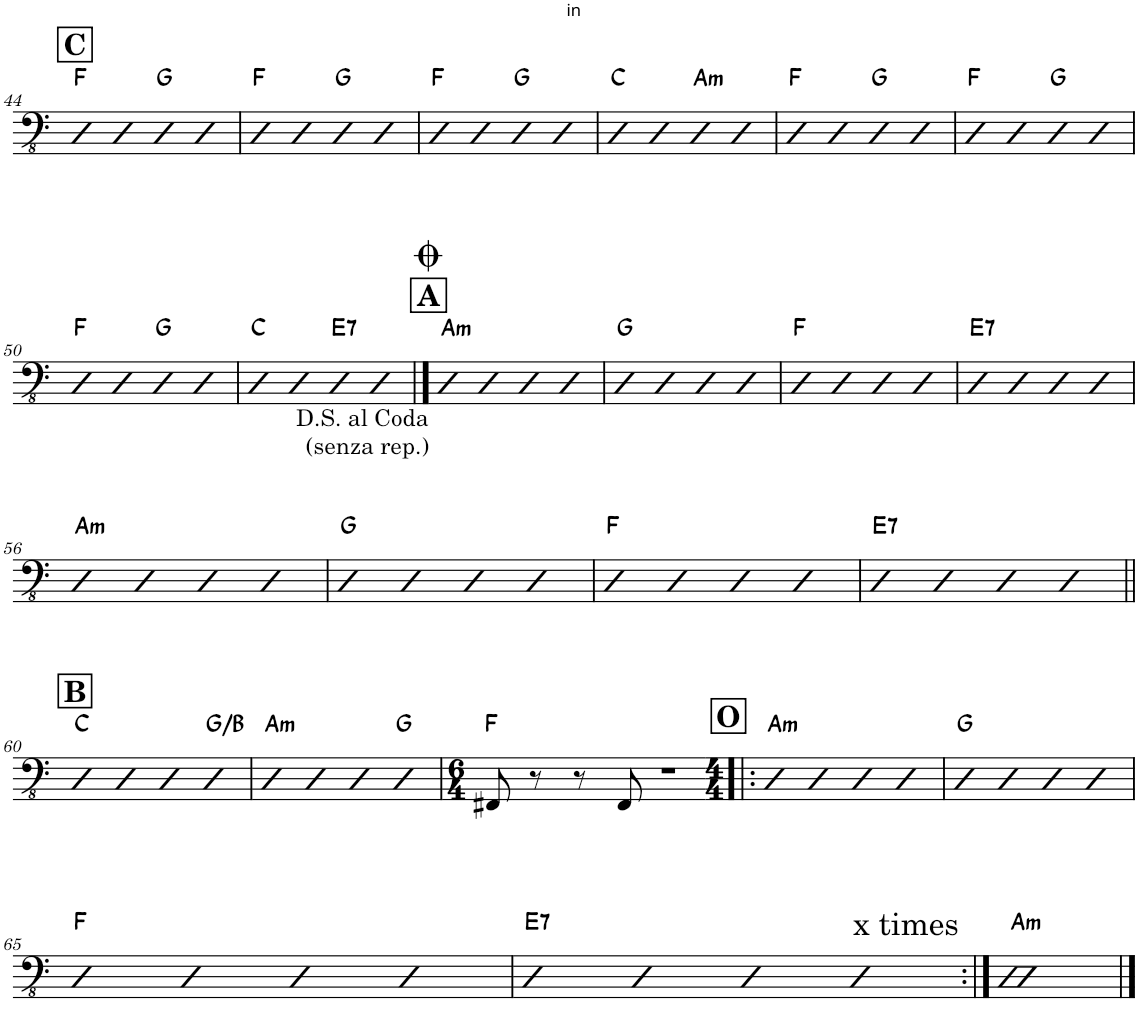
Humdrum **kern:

**kern	**harte
*part1	*part1
*staff1	*
*I"Piano	*
*I'Pno.	*
!!LO:PB:g=z
*clefFv4	*
*k[]	*
*M4/4	*
!!LO:REH:place=s1:a:B:cj:fs=14:t=C
=44	=44
4DD	F:maj
4DD	.
4DD	G:maj
4DD	.
=45	=45
4DD	F:maj
4DD	.
4DD	G:maj
4DD	.
=46	=46
4DD	F:maj
4DD	.
4DD	G:maj
4DD	.
=47	=47
4DD	C:maj
4DD	.
!	!LO:H:kt=m
4DD	A:min
4DD	.
=48	=48
4DD	F:maj
4DD	.
4DD	G:maj
4DD	.
=49	=49
4DD	F:maj
4DD	.
4DD	G:maj
4DD	.
!!LO:LB:g=z
=50	=50
4DD	F:maj
4DD	.
4DD	G:maj
4DD	.
=51	=51
4DD	C:maj
4DD	.
!	!LO:H:kt=7
4DD	E:7
4DD	.
!LO:TX:b:t=D.S. al Coda\n(senza rep.)	!
!!LO:REH:place=s1:a:B:cj:fs=14:t=A
==52	==52
!	!LO:H:kt=m
4DD	A:min
4DD	.
4DD	.
4DD	.
=53	=53
4DD	G:maj
4DD	.
4DD	.
4DD	.
=54	=54
4DD	F:maj
4DD	.
4DD	.
4DD	.
=55	=55
!	!LO:H:kt=7
4DD	E:7
4DD	.
4DD	.
4DD	.
!!LO:LB:g=z
=56	=56
!	!LO:H:kt=m
4DD	A:min
4DD	.
4DD	.
4DD	.
=57	=57
4DD	G:maj
4DD	.
4DD	.
4DD	.
=58	=58
4DD	F:maj
4DD	.
4DD	.
4DD	.
=59	=59
!	!LO:H:kt=7
4DD	E:7
4DD	.
4DD	.
4DD	.
!!LO:LB:g=z
!!LO:REH:place=s1:a:B:cj:fs=14:t=B
=60||	=60||
4DD	C:maj
4DD	.
4DD	.
4DD	G:maj/3
=61	=61
!	!LO:H:kt=m
4DD	A:min
4DD	.
4DD	.
4DD	G:maj
=62	=62
*M6/4	*
8FFF#X/	F:maj
8r	.
8r	.
8FFF#/	.
1r	.
!!LO:REH:place=s1:a:B:cj:fs=14:t=O
=63!|:	=63!|:
*M4/4	*
!	!LO:H:kt=m
4DD	A:min
4DD	.
4DD	.
4DD	.
=64	=64
4DD	G:maj
4DD	.
4DD	.
4DD	.
!!LO:LB:g=z
=65	=65
4DD	F:maj
4DD	.
4DD	.
4DD	.
=66	=66
!	!LO:H:kt=7
4DD	E:7
4DD	.
4DD	.
!LO:TX:a:t=x times	!
4DD	.
=67:|!	=67:|!
!	!LO:H:kt=m
1DD	A:min
==	==
*-	*-
